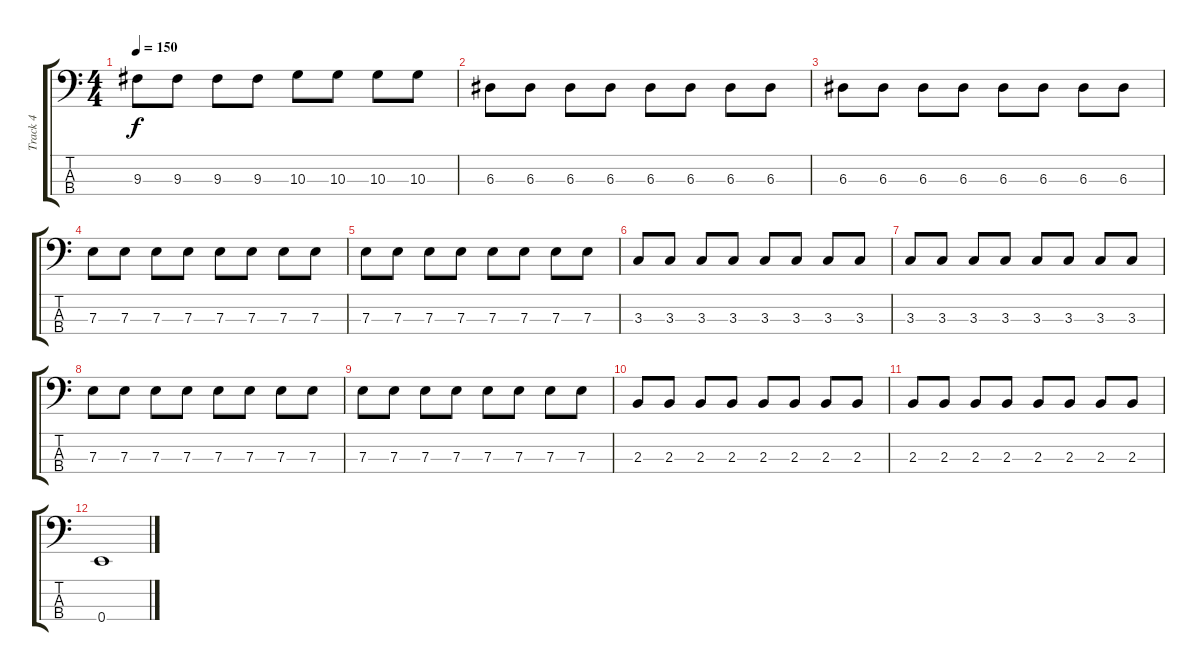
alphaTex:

\track ("Track 4" "Track 4") {instrument electricbassfinger}
\staff {score tabs}
\tuning (G2 D2 A1 E1) {hide}
\ts (4 4)
\tempo 150
\clef f4
\ks c
9.3.8{dy f} 9.3.8 9.3.8 9.3.8 10.3.8 10.3.8 10.3.8 10.3.8 |
6.3.8 6.3.8 6.3.8 6.3.8 6.3.8 6.3.8 6.3.8 6.3.8 |
6.3.8 6.3.8 6.3.8 6.3.8 6.3.8 6.3.8 6.3.8 6.3.8 |
7.3.8 7.3.8 7.3.8 7.3.8 7.3.8 7.3.8 7.3.8 7.3.8 |
7.3.8 7.3.8 7.3.8 7.3.8 7.3.8 7.3.8 7.3.8 7.3.8 |
3.3.8 3.3.8 3.3.8 3.3.8 3.3.8 3.3.8 3.3.8 3.3.8 |
3.3.8 3.3.8 3.3.8 3.3.8 3.3.8 3.3.8 3.3.8 3.3.8 |
7.3.8 7.3.8 7.3.8 7.3.8 7.3.8 7.3.8 7.3.8 7.3.8 |
7.3.8 7.3.8 7.3.8 7.3.8 7.3.8 7.3.8 7.3.8 7.3.8 |
2.3.8 2.3.8 2.3.8 2.3.8 2.3.8 2.3.8 2.3.8 2.3.8 |
2.3.8 2.3.8 2.3.8 2.3.8 2.3.8 2.3.8 2.3.8 2.3.8 |
0.4.1
